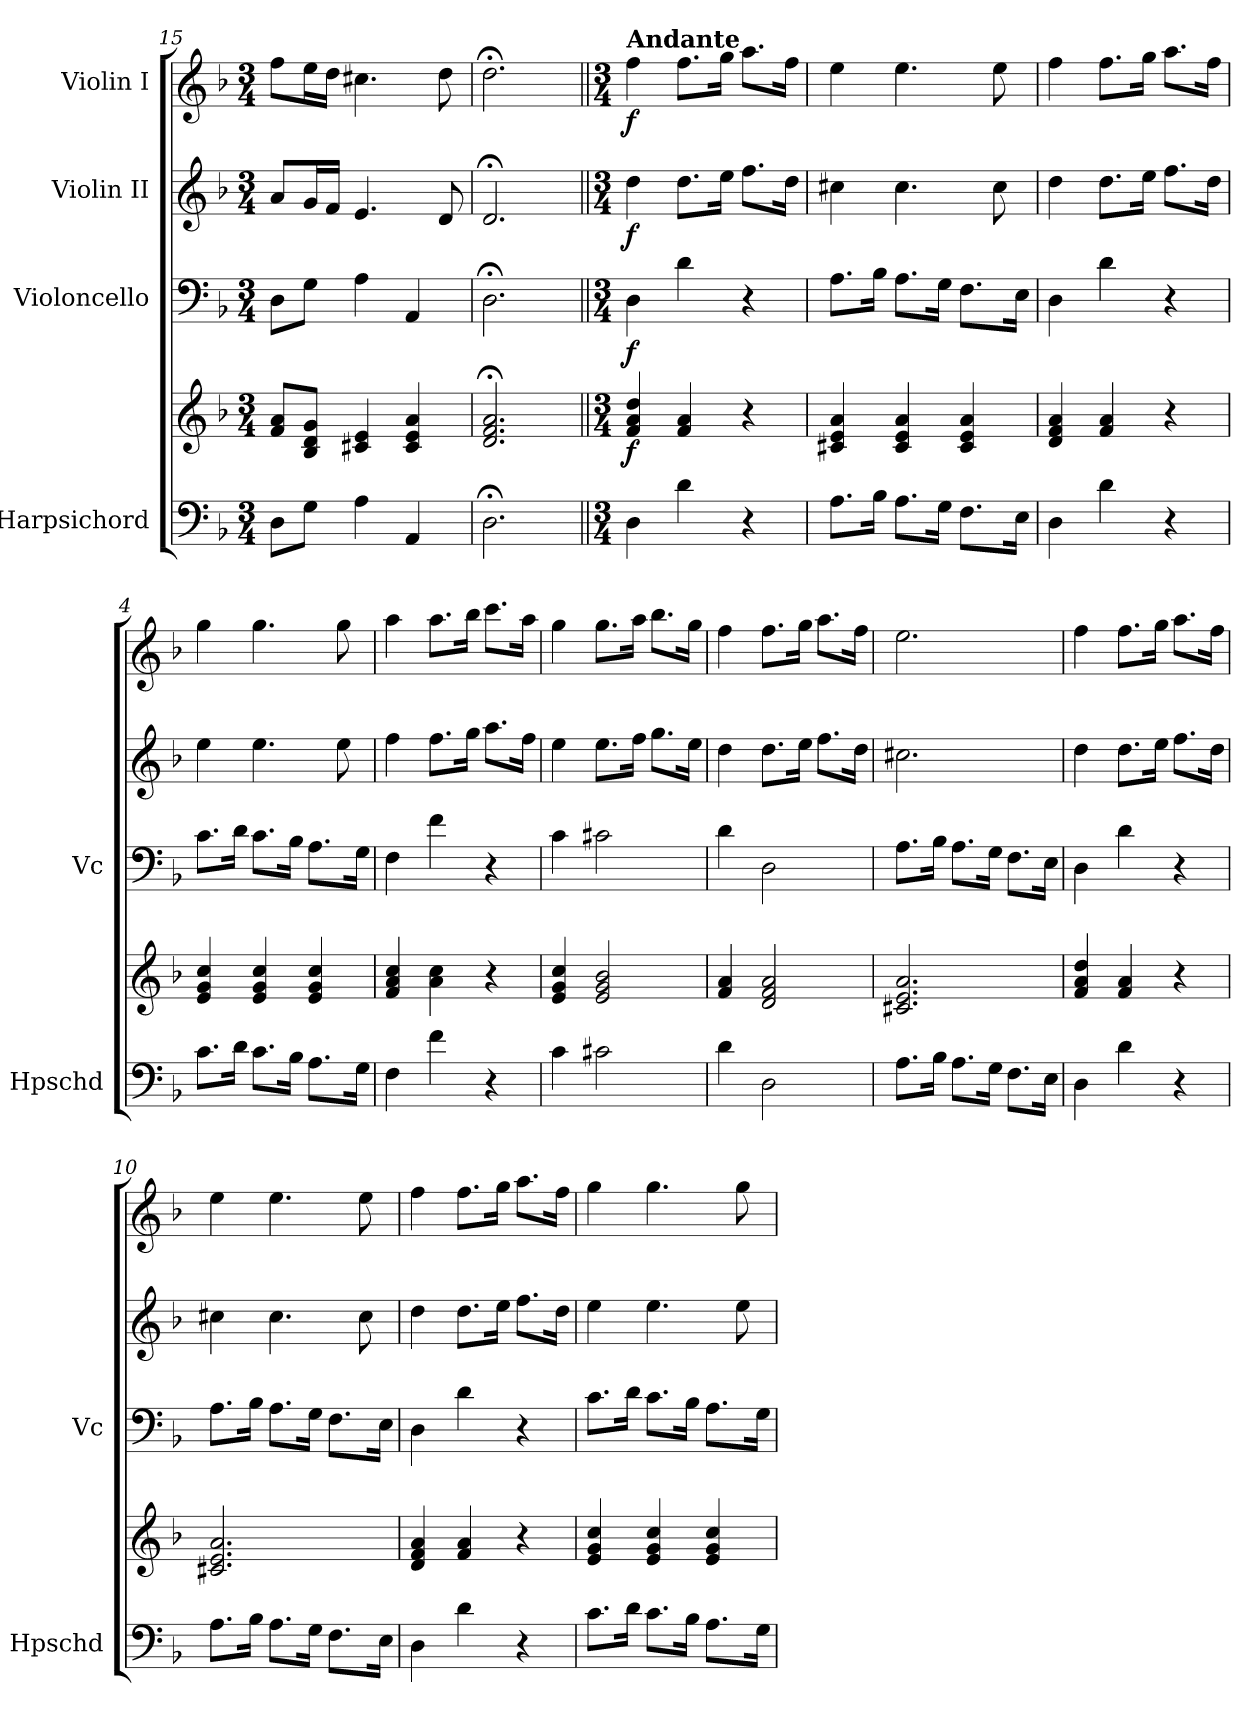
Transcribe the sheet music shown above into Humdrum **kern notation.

**kern	**kern	**dynam	**kern	**dynam	**kern	**dynam	**kern	**dynam
*part4	*part4	*part4	*part3	*part3	*part2	*part2	*part1	*part1
*staff5	*staff4	*staff4/5	*staff3	*staff3	*staff2	*staff2	*staff1	*staff1
*I"Harpsichord	*	*	*I"Violoncello	*	*I"Violin II	*	*I"Violin I	*
*I'Hpschd	*	*	*I'Vc	*	*	*	*	*
*clefF4	*clefG2	*	*clefF4	*	*clefG2	*	*clefG2	*
*k[b-]	*k[b-]	*	*k[b-]	*	*k[b-]	*	*k[b-]	*
*M3/4	*M3/4	*	*M3/4	*	*M3/4	*	*M3/4	*
=15	=15	=15	=15	=15	=15	=15	=15	=15
8D\L	8f/ 8a/L	.	8D\L	.	8a/L	.	8ff\L	.
8G\J	8B-/ 8d/ 8g/J	.	8G\J	.	16g/L	.	16ee\L	.
.	.	.	.	.	16f/JJ	.	16dd\JJ	.
4A\	4c#X/ 4e/	.	4A\	.	4.e/	.	4.cc#X\	.
4AA/	4c#/ 4e/ 4a/	.	4AA/	.	.	.	.	.
.	.	.	.	.	8d/	.	8dd\	.
=16	=16	=16	=16	=16	=16	=16	=16	=16
2.D;<\	2.d/;< 2.f/;< 2.a/;<	.	2.D;<\	.	2.d;</	.	2.dd;<\	.
!!LO:LB:g=z
=1||	=1||	=1||	=1||	=1||	=1||	=1||	=1||	=1||
!!LO:REH:place=s1:a:B:fs=14:t=2
*M3/4	*M3/4	*	*M3/4	*	*M3/4	*	*M3/4	*
!	!	!	!	!	!	!	!LO:TX:a:B:t=Andante	!
!	!	!LO:DY:b	!	!LO:DY:b	!	!LO:DY:b	!	!LO:DY:b
4D\	4f/ 4a/ 4dd/	f	4D\	f	4dd\	f	4ff\	f
4d\	4f/ 4a/	.	4d\	.	8.dd\L	.	8.ff\L	.
.	.	.	.	.	16ee\Jk	.	16gg\Jk	.
4r	4r	.	4r	.	8.ff\L	.	8.aa\L	.
.	.	.	.	.	16dd\Jk	.	16ff\Jk	.
=2	=2	=2	=2	=2	=2	=2	=2	=2
8.A\L	4c#X/ 4e/ 4a/	.	8.A\L	.	4cc#X\	.	4ee\	.
16B-\Jk	.	.	16B-\Jk	.	.	.	.	.
8.A\L	4c#/ 4e/ 4a/	.	8.A\L	.	4.cc#\	.	4.ee\	.
16G\Jk	.	.	16G\Jk	.	.	.	.	.
8.F\L	4c#/ 4e/ 4a/	.	8.F\L	.	.	.	.	.
.	.	.	.	.	8cc#\	.	8ee\	.
16E\Jk	.	.	16E\Jk	.	.	.	.	.
=3	=3	=3	=3	=3	=3	=3	=3	=3
4D\	4d/ 4f/ 4a/	.	4D\	.	4dd\	.	4ff\	.
4d\	4f/ 4a/	.	4d\	.	8.dd\L	.	8.ff\L	.
.	.	.	.	.	16ee\Jk	.	16gg\Jk	.
4r	4r	.	4r	.	8.ff\L	.	8.aa\L	.
.	.	.	.	.	16dd\Jk	.	16ff\Jk	.
=4	=4	=4	=4	=4	=4	=4	=4	=4
8.c\L	4e/ 4g/ 4cc/	.	8.c\L	.	4ee\	.	4gg\	.
16d\Jk	.	.	16d\Jk	.	.	.	.	.
8.c\L	4e/ 4g/ 4cc/	.	8.c\L	.	4.ee\	.	4.gg\	.
16B-\Jk	.	.	16B-\Jk	.	.	.	.	.
8.A\L	4e/ 4g/ 4cc/	.	8.A\L	.	.	.	.	.
.	.	.	.	.	8ee\	.	8gg\	.
16G\Jk	.	.	16G\Jk	.	.	.	.	.
=5	=5	=5	=5	=5	=5	=5	=5	=5
4F\	4f/ 4a/ 4cc/	.	4F\	.	4ff\	.	4aa\	.
4f\	4a\ 4cc\	.	4f\	.	8.ff\L	.	8.aa\L	.
.	.	.	.	.	16gg\Jk	.	16bb-\Jk	.
4r	4r	.	4r	.	8.aa\L	.	8.ccc\L	.
.	.	.	.	.	16ff\Jk	.	16aa\Jk	.
=6	=6	=6	=6	=6	=6	=6	=6	=6
4c\	4e/ 4g/ 4cc/	.	4c\	.	4ee\	.	4gg\	.
2c#X\	2e/ 2g/ 2b-/	.	2c#X\	.	8.ee\L	.	8.gg\L	.
.	.	.	.	.	16ff\Jk	.	16aa\Jk	.
.	.	.	.	.	8.gg\L	.	8.bb-\L	.
.	.	.	.	.	16ee\Jk	.	16gg\Jk	.
=7	=7	=7	=7	=7	=7	=7	=7	=7
4d\	4f/ 4a/	.	4d\	.	4dd\	.	4ff\	.
2D\	2d/ 2f/ 2a/	.	2D\	.	8.dd\L	.	8.ff\L	.
.	.	.	.	.	16ee\Jk	.	16gg\Jk	.
.	.	.	.	.	8.ff\L	.	8.aa\L	.
.	.	.	.	.	16dd\Jk	.	16ff\Jk	.
=8	=8	=8	=8	=8	=8	=8	=8	=8
8.A\L	2.c#X/ 2.e/ 2.a/	.	8.A\L	.	2.cc#X\	.	2.ee\	.
16B-\Jk	.	.	16B-\Jk	.	.	.	.	.
8.A\L	.	.	8.A\L	.	.	.	.	.
16G\Jk	.	.	16G\Jk	.	.	.	.	.
8.F\L	.	.	8.F\L	.	.	.	.	.
16E\Jk	.	.	16E\Jk	.	.	.	.	.
!!LO:PB:g=z
=9	=9	=9	=9	=9	=9	=9	=9	=9
4D\	4f/ 4a/ 4dd/	.	4D\	.	4dd\	.	4ff\	.
4d\	4f/ 4a/	.	4d\	.	8.dd\L	.	8.ff\L	.
.	.	.	.	.	16ee\Jk	.	16gg\Jk	.
4r	4r	.	4r	.	8.ff\L	.	8.aa\L	.
.	.	.	.	.	16dd\Jk	.	16ff\Jk	.
=10	=10	=10	=10	=10	=10	=10	=10	=10
8.A\L	2.c#X/ 2.e/ 2.a/	.	8.A\L	.	4cc#X\	.	4ee\	.
16B-\Jk	.	.	16B-\Jk	.	.	.	.	.
8.A\L	.	.	8.A\L	.	4.cc#\	.	4.ee\	.
16G\Jk	.	.	16G\Jk	.	.	.	.	.
8.F\L	.	.	8.F\L	.	.	.	.	.
.	.	.	.	.	8cc#\	.	8ee\	.
16E\Jk	.	.	16E\Jk	.	.	.	.	.
=11	=11	=11	=11	=11	=11	=11	=11	=11
4D\	4d/ 4f/ 4a/	.	4D\	.	4dd\	.	4ff\	.
4d\	4f/ 4a/	.	4d\	.	8.dd\L	.	8.ff\L	.
.	.	.	.	.	16ee\Jk	.	16gg\Jk	.
4r	4r	.	4r	.	8.ff\L	.	8.aa\L	.
.	.	.	.	.	16dd\Jk	.	16ff\Jk	.
=12	=12	=12	=12	=12	=12	=12	=12	=12
8.c\L	4e/ 4g/ 4cc/	.	8.c\L	.	4ee\	.	4gg\	.
16d\Jk	.	.	16d\Jk	.	.	.	.	.
8.c\L	4e/ 4g/ 4cc/	.	8.c\L	.	4.ee\	.	4.gg\	.
16B-\Jk	.	.	16B-\Jk	.	.	.	.	.
8.A\L	4e/ 4g/ 4cc/	.	8.A\L	.	.	.	.	.
.	.	.	.	.	8ee\	.	8gg\	.
16G\Jk	.	.	16G\Jk	.	.	.	.	.
=	=	=	=	=	=	=	=	=
*-	*-	*-	*-	*-	*-	*-	*-	*-
